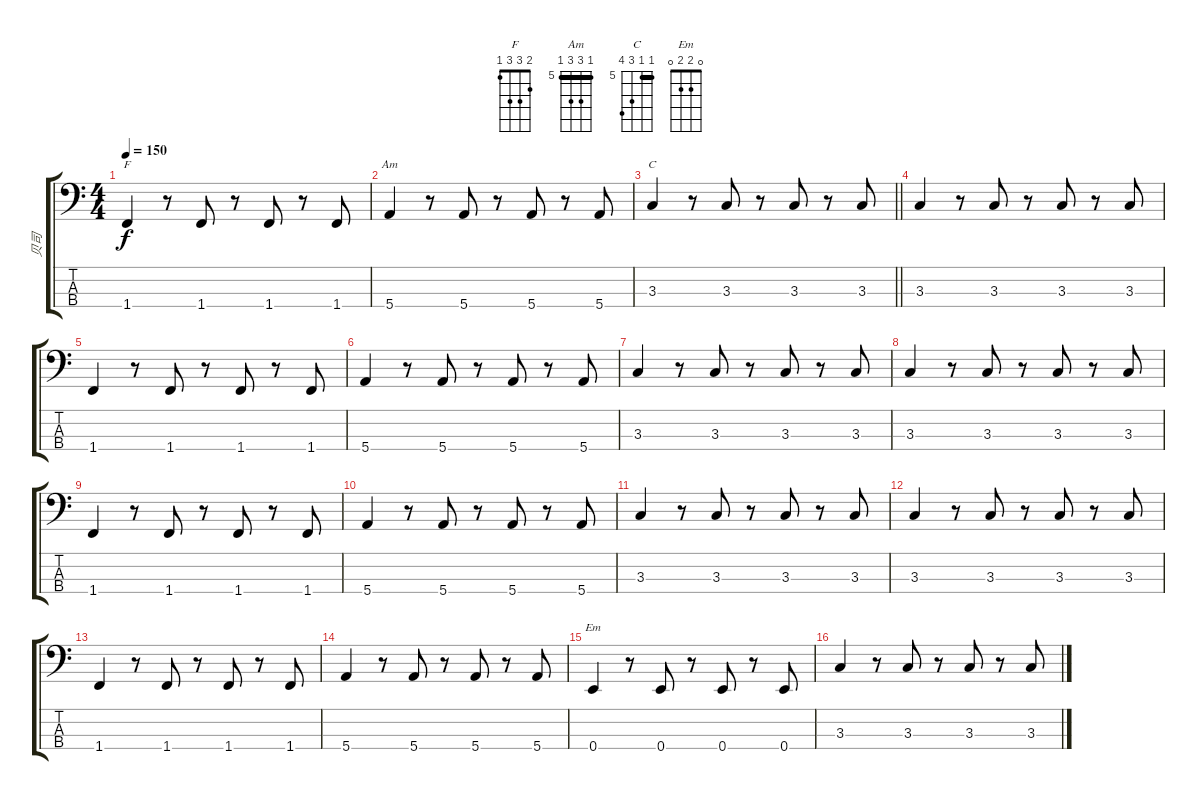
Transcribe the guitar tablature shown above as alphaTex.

\track ("贝司" "贝司") {instrument electricbassfinger}
\staff {score tabs}
\tuning (G2 D2 A1 E1) {hide}
\chord ("F" 2 3 3 1)
\chord ("Am" 5 7 7 5) {firstfret 5 barre 5}
\chord ("C" 5 5 7 8) {firstfret 5 barre 5}
\chord ("Em" 0 2 2 0)
\ts (4 4)
\tempo 150
\clef f4
\ks c
1.4.4{ch "F" dy f} r.8 1.4.8 r.8 1.4.8 r.8 1.4.8 |
5.4.4{ch "Am"} r.8 5.4.8 r.8 5.4.8 r.8 5.4.8 |
\barLineRight lightlight
3.3.4{ch "C"} r.8 3.3.8 r.8 3.3.8 r.8 3.3.8 |
3.3.4 r.8 3.3.8 r.8 3.3.8 r.8 3.3.8 |
1.4.4 r.8 1.4.8 r.8 1.4.8 r.8 1.4.8 |
5.4.4 r.8 5.4.8 r.8 5.4.8 r.8 5.4.8 |
3.3.4 r.8 3.3.8 r.8 3.3.8 r.8 3.3.8 |
3.3.4 r.8 3.3.8 r.8 3.3.8 r.8 3.3.8 |
1.4.4 r.8 1.4.8 r.8 1.4.8 r.8 1.4.8 |
5.4.4 r.8 5.4.8 r.8 5.4.8 r.8 5.4.8 |
3.3.4 r.8 3.3.8 r.8 3.3.8 r.8 3.3.8 |
3.3.4 r.8 3.3.8 r.8 3.3.8 r.8 3.3.8 |
1.4.4 r.8 1.4.8 r.8 1.4.8 r.8 1.4.8 |
5.4.4 r.8 5.4.8 r.8 5.4.8 r.8 5.4.8 |
0.4.4{ch "Em"} r.8 0.4.8 r.8 0.4.8 r.8 0.4.8 |
3.3.4 r.8 3.3.8 r.8 3.3.8 r.8 3.3.8
